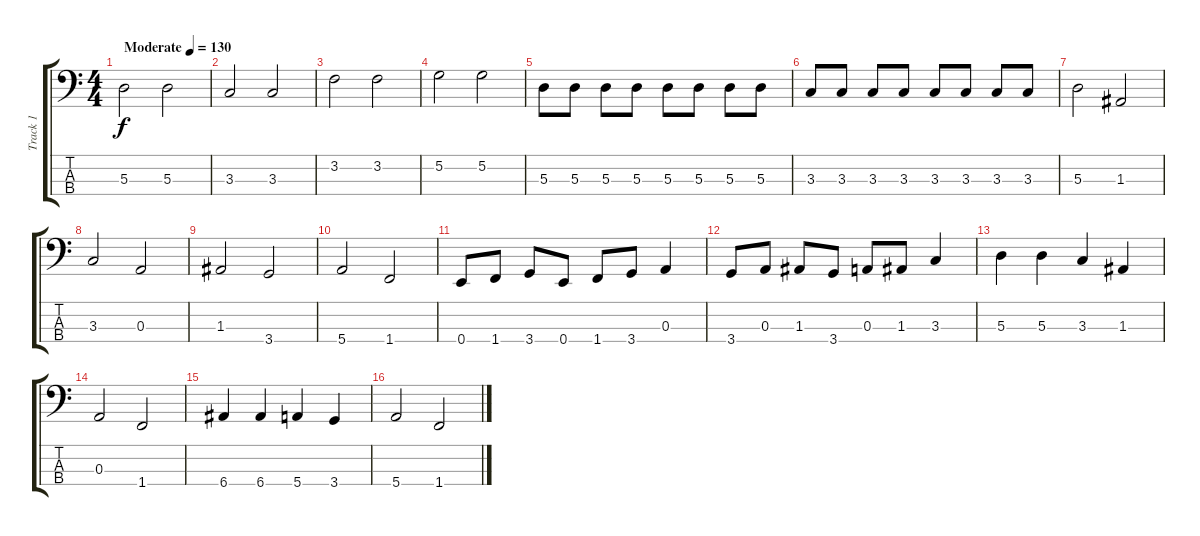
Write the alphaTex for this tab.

\track ("Track 1" "Track 1") {instrument electricbassfinger}
\staff {score tabs}
\tuning (G2 D2 A1 E1) {hide}
\ts (4 4)
\tempo (130 "Moderate")
\clef f4
\ks c
5.3.2{dy f instrument electricbassfinger} 5.3.2 |
3.3.2 3.3.2 |
3.2.2 3.2.2 |
5.2.2 5.2.2 |
5.3.8 5.3.8 5.3.8 5.3.8 5.3.8 5.3.8 5.3.8 5.3.8 |
3.3.8 3.3.8 3.3.8 3.3.8 3.3.8 3.3.8 3.3.8 3.3.8 |
5.3.2 1.3.2 |
3.3.2 0.3.2 |
1.3.2 3.4.2 |
5.4.2 1.4.2 |
0.4.8 1.4.8 3.4.8 0.4.8 1.4.8 3.4.8 0.3.4 |
3.4.8 0.3.8 1.3.8 3.4.8 0.3.8 1.3.8 3.3.4 |
5.3.4 5.3.4 3.3.4 1.3.4 |
0.3.2 1.4.2 |
6.4.4 6.4.4 5.4.4 3.4.4 |
5.4.2 1.4.2
